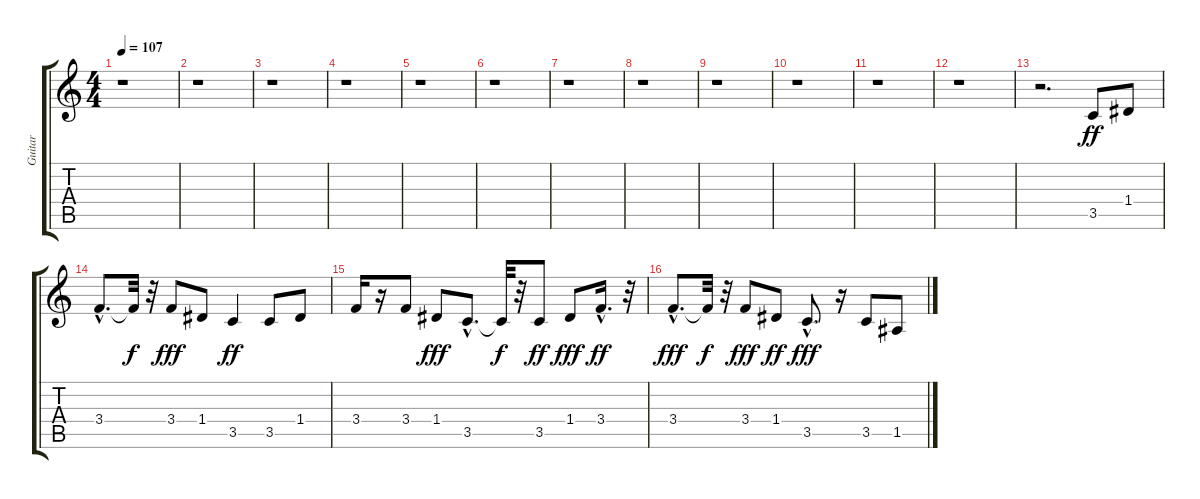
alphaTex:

\track ("Guitar" "Guitar") {instrument electricguitarclean}
\staff {score tabs}
\tuning (E4 B3 G3 D3 A2 E2) {hide}
\ts (4 4)
\tempo 107
\clef g2
\ks c
r.1{dy fff} |
r.1 |
r.1 |
r.1 |
r.1 |
r.1 |
r.1 |
r.1 |
r.1 |
r.1 |
r.1 |
r.1 |
r.2{d} 3.5.8{dy ff} 1.4.8 |
3.4{hac}.8{d} 3.4{t}.32{dy f} r.32 3.4.8{dy fff} 1.4.8 3.5.4{dy ff} 3.5.8 1.4.8 |
3.4.16 r.16 3.4.8 1.4.8{dy fff} 3.5{hac}.8{d} 3.5{t}.32{dy f} r.32 3.5.8{dy ff} 1.4.8{dy fff} 3.4{hac}.16{d dy ff} r.32 |
3.4{hac}.8{d dy fff} 3.4{t}.32{dy f} r.32 3.4.8{dy fff} 1.4.8{dy ff} 3.5{hac}.8{d dy fff} r.16 3.5.8 1.5.8
